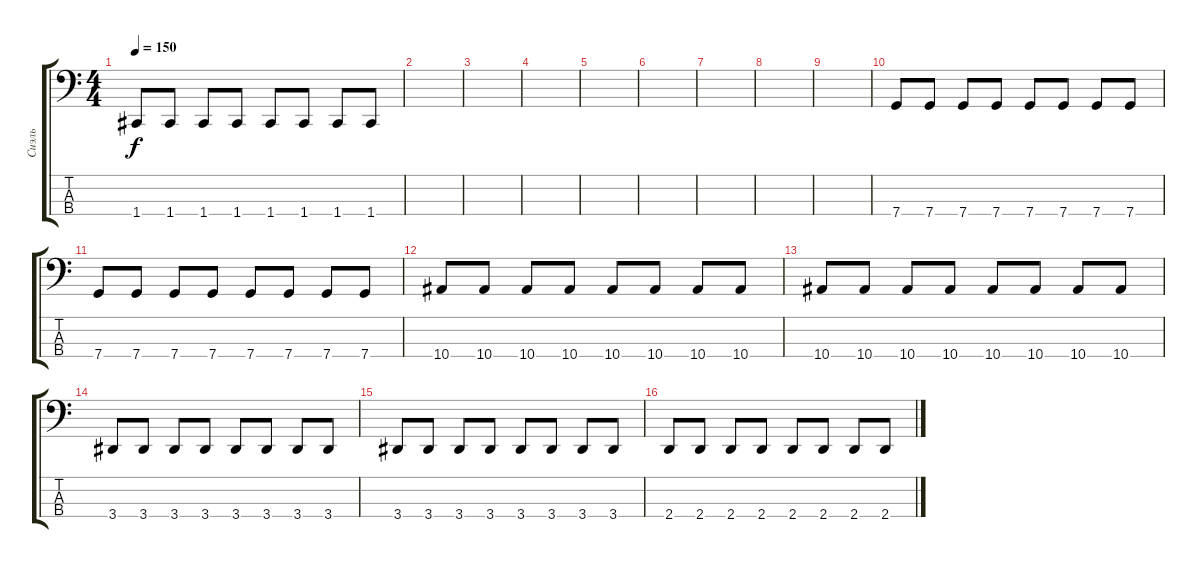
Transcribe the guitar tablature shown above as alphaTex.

\track ("Сиэль" "Сиэль") {instrument electricbassfinger}
\staff {score tabs}
\tuning (F2 C2 G1 C1) {hide}
\ts (4 4)
\tempo 150
\clef f4
\ks c
1.4.8{dy f} 1.4.8 1.4.8 1.4.8 1.4.8 1.4.8 1.4.8 1.4.8 |
|
|
|
|
|
|
|
|
7.4.8 7.4.8 7.4.8 7.4.8 7.4.8 7.4.8 7.4.8 7.4.8 |
7.4.8 7.4.8 7.4.8 7.4.8 7.4.8 7.4.8 7.4.8 7.4.8 |
10.4.8 10.4.8 10.4.8 10.4.8 10.4.8 10.4.8 10.4.8 10.4.8 |
10.4.8 10.4.8 10.4.8 10.4.8 10.4.8 10.4.8 10.4.8 10.4.8 |
3.4.8 3.4.8 3.4.8 3.4.8 3.4.8 3.4.8 3.4.8 3.4.8 |
3.4.8 3.4.8 3.4.8 3.4.8 3.4.8 3.4.8 3.4.8 3.4.8 |
2.4.8 2.4.8 2.4.8 2.4.8 2.4.8 2.4.8 2.4.8 2.4.8
